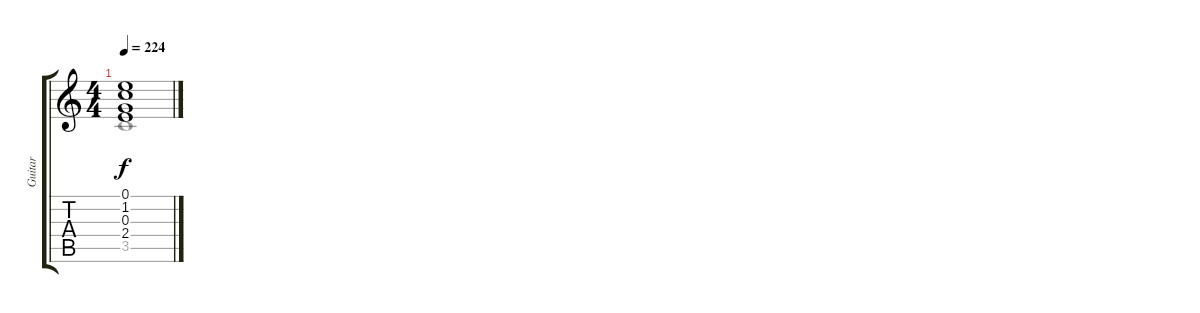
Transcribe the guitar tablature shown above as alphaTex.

\track ("Guitar" "Guitar") {instrument acousticguitarsteel}
\staff {score tabs}
\tuning (E4 B3 G3 D3 A2 E2) {hide}
\voice
\ts (4 4)
\tempo 224
\clef g2
\ks c
(0.1{t} 1.2{t} 0.3{t} 2.4{t}).1{dy f}
\voice
\clef g2
\ottava regular
\simile none
\ks c
3.5{t}.1{dy f}
